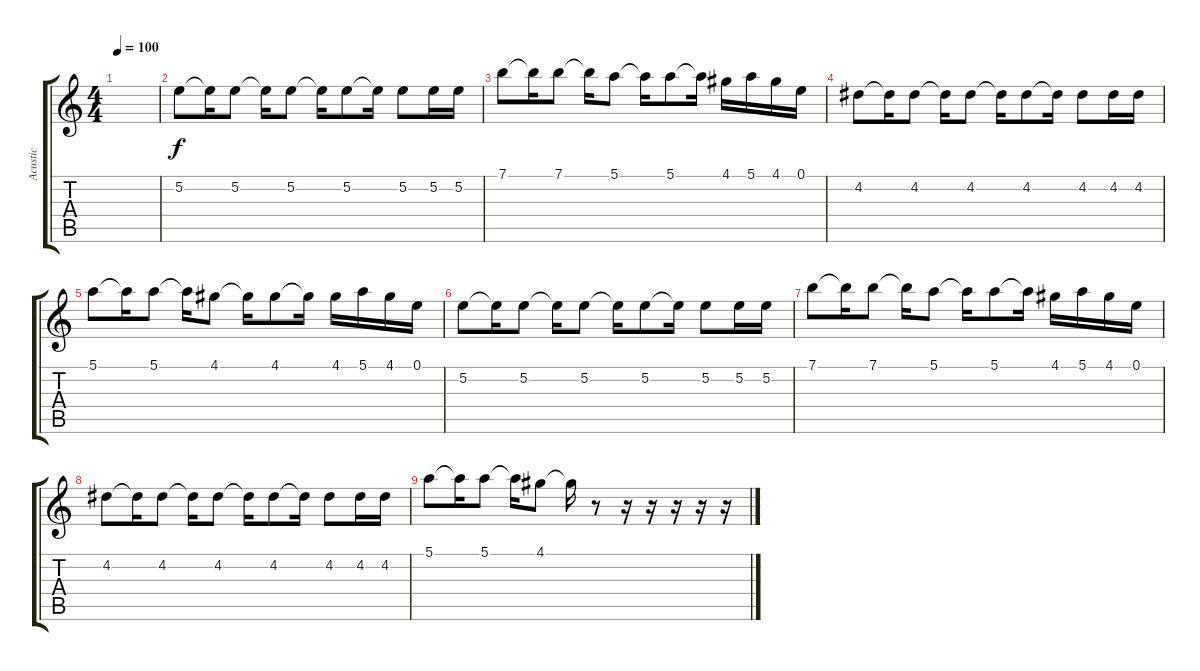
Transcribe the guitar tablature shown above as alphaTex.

\track ("Acustic" "Acustic") {instrument acousticguitarsteel}
\staff {score tabs}
\tuning (E4 B3 G3 D3 A2 E2) {hide}
\ts (4 4)
\tempo 100
\clef g2
\ks c
|
5.2.8{volume 10 instrument synthvoice} 5.2{t}.16 5.2.8 5.2{t}.16 5.2.8 5.2{t}.16 5.2.8 5.2{t}.16 5.2.8 5.2.16 5.2.16 |
7.1.8 7.1{t}.16 7.1.8 7.1{t}.16 5.1.8 5.1{t}.16 5.1.8 5.1{t}.16 4.1.16 5.1.16 4.1.16 0.1.16 |
4.2.8 4.2{t}.16 4.2.8 4.2{t}.16 4.2.8 4.2{t}.16 4.2.8 4.2{t}.16 4.2.8 4.2.16 4.2.16 |
5.1.8 5.1{t}.16 5.1.8 5.1{t}.16 4.1.8 4.1{t}.16 4.1.8 4.1{t}.16 4.1.16 5.1.16 4.1.16 0.1.16 |
5.2.8 5.2{t}.16 5.2.8 5.2{t}.16 5.2.8 5.2{t}.16 5.2.8 5.2{t}.16 5.2.8 5.2.16 5.2.16 |
7.1.8 7.1{t}.16 7.1.8 7.1{t}.16 5.1.8 5.1{t}.16 5.1.8 5.1{t}.16 4.1.16 5.1.16 4.1.16 0.1.16 |
4.2.8 4.2{t}.16 4.2.8 4.2{t}.16 4.2.8 4.2{t}.16 4.2.8 4.2{t}.16 4.2.8 4.2.16 4.2.16 |
5.1.8 5.1{t}.16 5.1.8 5.1{t}.16 4.1.8 4.1{t}.16 r.8 r.16 r.16 r.16 r.16 r.16
